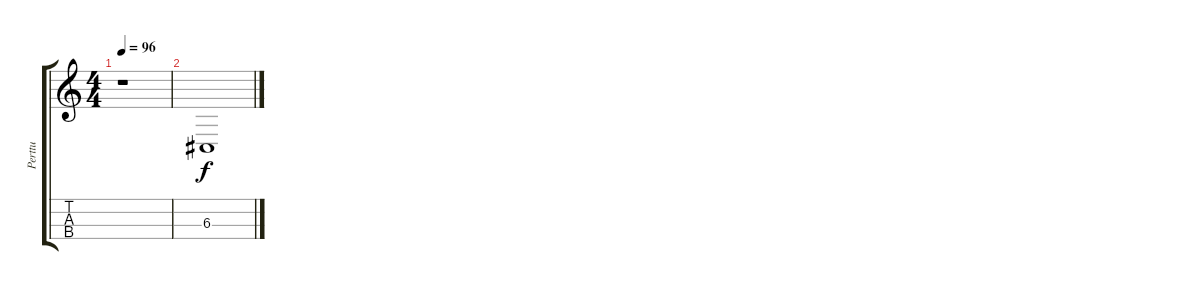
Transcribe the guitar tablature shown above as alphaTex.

\track ("Perttu" "Perttu") {instrument viola}
\staff {score tabs}
\tuning (A3 D3 G2 C2) {hide}
\ts (4 4)
\tempo 96
\clef g2
\ks c
r.1{dy mf} |
6.3.1{dy f}
